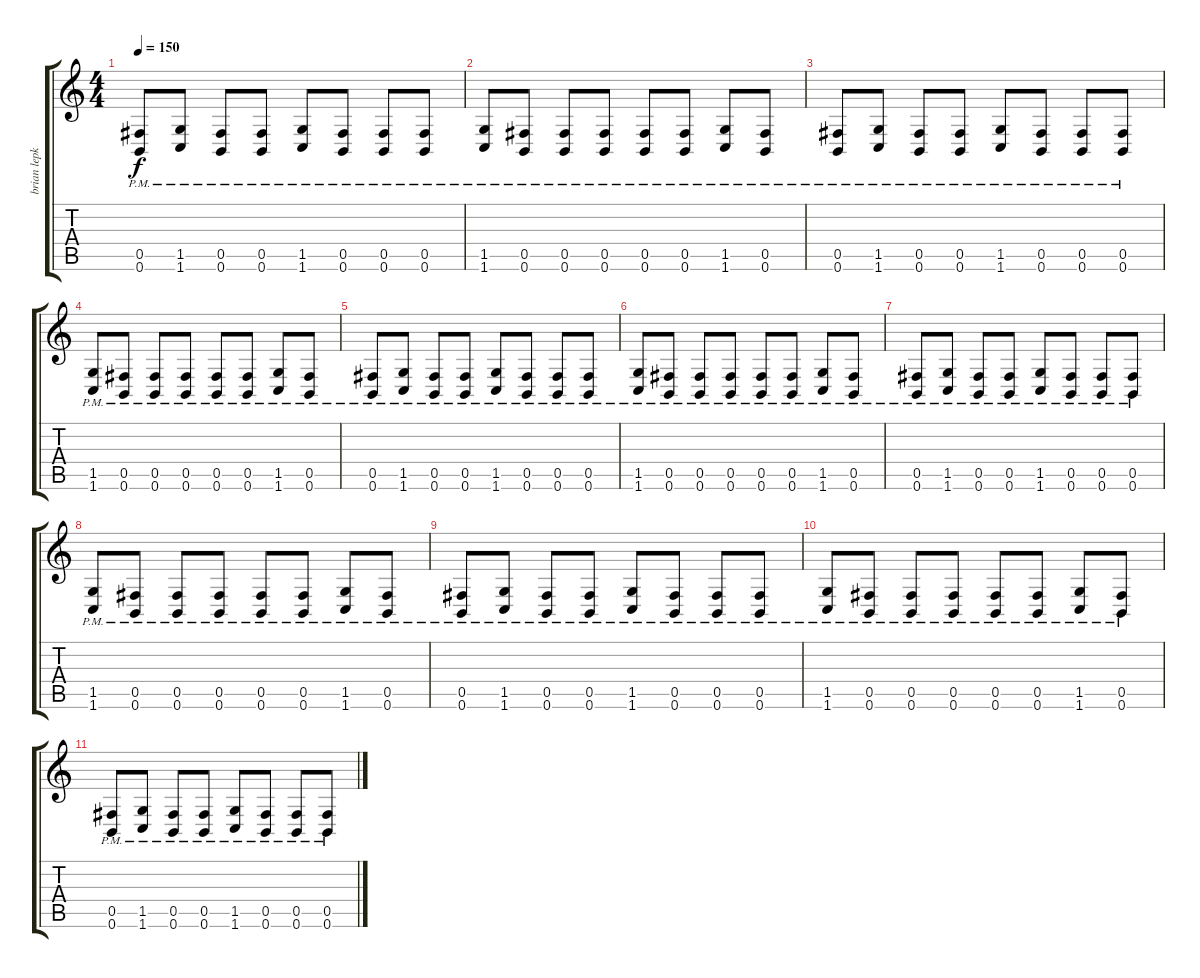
\track ("brian lepke" "brian lepk") {instrument distortionguitar}
\staff {score tabs}
\tuning (Db4 Ab3 E3 B2 Gb2 B1) {hide}
\ts (4 4)
\tempo 150
\clef g2
\ks c
(0.5{pm} 0.6{pm}).8{dy f} (1.5{pm} 1.6{pm}).8 (0.5{pm} 0.6{pm}).8 (0.5{pm} 0.6{pm}).8 (1.5{pm} 1.6{pm}).8 (0.5{pm} 0.6{pm}).8 (0.5{pm} 0.6{pm}).8 (0.5{pm} 0.6{pm}).8 |
(1.5{pm} 1.6{pm}).8 (0.5{pm} 0.6{pm}).8 (0.5{pm} 0.6{pm}).8 (0.5{pm} 0.6{pm}).8 (0.5{pm} 0.6{pm}).8 (0.5 0.6{pm}).8 (1.5{pm} 1.6{pm}).8 (0.5{pm} 0.6{pm}).8 |
(0.5{pm} 0.6{pm}).8 (1.5{pm} 1.6{pm}).8 (0.5{pm} 0.6{pm}).8 (0.5{pm} 0.6{pm}).8 (1.5{pm} 1.6{pm}).8 (0.5{pm} 0.6{pm}).8 (0.5{pm} 0.6{pm}).8 (0.5{pm} 0.6{pm}).8 |
(1.5{pm} 1.6{pm}).8 (0.5{pm} 0.6{pm}).8 (0.5{pm} 0.6{pm}).8 (0.5{pm} 0.6{pm}).8 (0.5{pm} 0.6{pm}).8 (0.5 0.6{pm}).8 (1.5{pm} 1.6{pm}).8 (0.5{pm} 0.6{pm}).8 |
(0.5{pm} 0.6{pm}).8 (1.5{pm} 1.6{pm}).8 (0.5{pm} 0.6{pm}).8 (0.5{pm} 0.6{pm}).8 (1.5{pm} 1.6{pm}).8 (0.5{pm} 0.6{pm}).8 (0.5{pm} 0.6{pm}).8 (0.5{pm} 0.6{pm}).8 |
(1.5{pm} 1.6{pm}).8 (0.5{pm} 0.6{pm}).8 (0.5{pm} 0.6{pm}).8 (0.5{pm} 0.6{pm}).8 (0.5{pm} 0.6{pm}).8 (0.5 0.6{pm}).8 (1.5{pm} 1.6{pm}).8 (0.5{pm} 0.6{pm}).8 |
(0.5{pm} 0.6{pm}).8 (1.5{pm} 1.6{pm}).8 (0.5{pm} 0.6{pm}).8 (0.5{pm} 0.6{pm}).8 (1.5{pm} 1.6{pm}).8 (0.5{pm} 0.6{pm}).8 (0.5{pm} 0.6{pm}).8 (0.5{pm} 0.6{pm}).8 |
(1.5{pm} 1.6{pm}).8 (0.5{pm} 0.6{pm}).8 (0.5{pm} 0.6{pm}).8 (0.5{pm} 0.6{pm}).8 (0.5{pm} 0.6{pm}).8 (0.5 0.6{pm}).8 (1.5{pm} 1.6{pm}).8 (0.5{pm} 0.6{pm}).8 |
(0.5{pm} 0.6{pm}).8 (1.5{pm} 1.6{pm}).8 (0.5{pm} 0.6{pm}).8 (0.5{pm} 0.6{pm}).8 (1.5{pm} 1.6{pm}).8 (0.5{pm} 0.6{pm}).8 (0.5{pm} 0.6{pm}).8 (0.5{pm} 0.6{pm}).8 |
(1.5{pm} 1.6{pm}).8 (0.5{pm} 0.6{pm}).8 (0.5{pm} 0.6{pm}).8 (0.5{pm} 0.6{pm}).8 (0.5{pm} 0.6{pm}).8 (0.5 0.6{pm}).8 (1.5{pm} 1.6{pm}).8 (0.5{pm} 0.6{pm}).8 |
(0.5{pm} 0.6{pm}).8 (1.5{pm} 1.6{pm}).8 (0.5{pm} 0.6{pm}).8 (0.5{pm} 0.6{pm}).8 (1.5{pm} 1.6{pm}).8 (0.5{pm} 0.6{pm}).8 (0.5{pm} 0.6{pm}).8 (0.5{pm} 0.6{pm}).8
